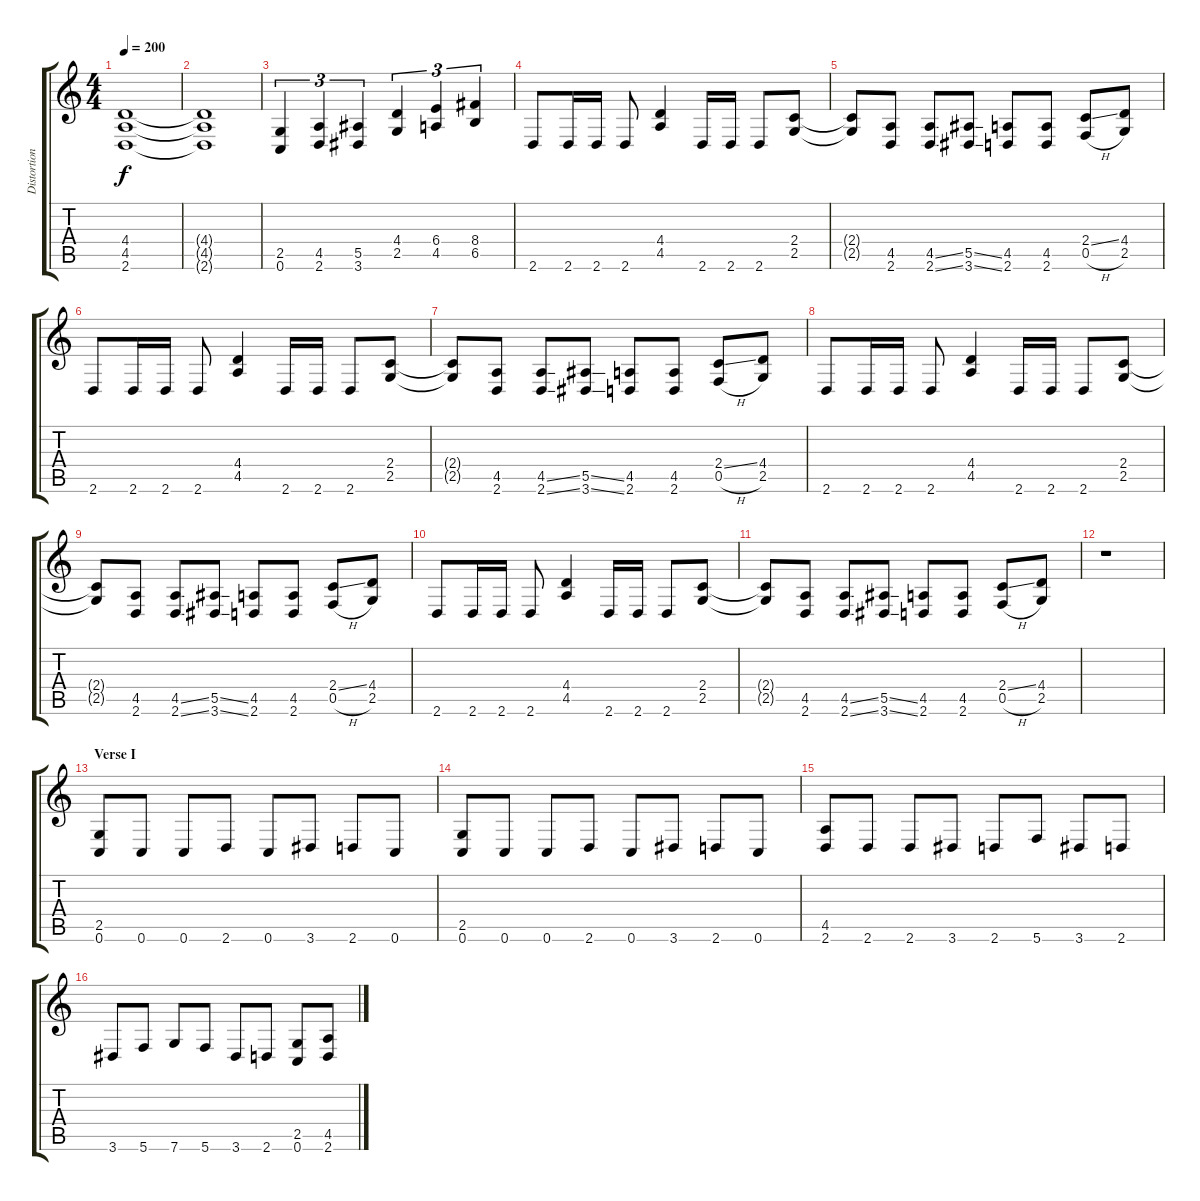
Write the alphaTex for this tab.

\track ("Distortion Rhytm" "Distortion") {instrument distortionguitar}
\staff {score tabs}
\tuning (C4 G3 Eb3 Bb2 F2 C2) {hide}
\ts (4 4)
\tempo 200
\clef g2
\ks c
(4.4 4.5 2.6).1{dy f} |
(4.4{t} 4.5{t} 2.6{t}).1 |
(2.5 0.6).4{tu (3 2)} (4.5 2.6).4{tu (3 2)} (5.5 3.6).4{tu (3 2)} (4.4 2.5).4{tu (3 2)} (6.4 4.5).4{tu (3 2)} (8.4 6.5).4{tu (3 2)} |
2.6.8 2.6.16 2.6.16 2.6.8 (4.4 4.5).4 2.6.16 2.6.16 2.6.8 (2.4 2.5).8 |
(2.4{t} 2.5{t}).8 (4.5 2.6).8 (4.5{ss} 2.6{ss}).8 (5.5{ss} 3.6{ss}).8 (4.5 2.6).8 (4.5 2.6).8 (2.4{ss} 0.5{h}).8 (4.4 2.5).8 |
2.6.8 2.6.16 2.6.16 2.6.8 (4.4 4.5).4 2.6.16 2.6.16 2.6.8 (2.4 2.5).8 |
(2.4{t} 2.5{t}).8 (4.5 2.6).8 (4.5{ss} 2.6{ss}).8 (5.5{ss} 3.6{ss}).8 (4.5 2.6).8 (4.5 2.6).8 (2.4{ss} 0.5{h}).8 (4.4 2.5).8 |
2.6.8 2.6.16 2.6.16 2.6.8 (4.4 4.5).4 2.6.16 2.6.16 2.6.8 (2.4 2.5).8 |
(2.4{t} 2.5{t}).8 (4.5 2.6).8 (4.5{ss} 2.6{ss}).8 (5.5{ss} 3.6{ss}).8 (4.5 2.6).8 (4.5 2.6).8 (2.4{ss} 0.5{h}).8 (4.4 2.5).8 |
2.6.8 2.6.16 2.6.16 2.6.8 (4.4 4.5).4 2.6.16 2.6.16 2.6.8 (2.4 2.5).8 |
(2.4{t} 2.5{t}).8 (4.5 2.6).8 (4.5{ss} 2.6{ss}).8 (5.5{ss} 3.6{ss}).8 (4.5 2.6).8 (4.5 2.6).8 (2.4{ss} 0.5{h}).8 (4.4 2.5).8 |
r.1 |
\section ("" "Verse I")
(2.5 0.6).8 0.6.8 0.6.8 2.6.8 0.6.8 3.6.8 2.6.8 0.6.8 |
(2.5 0.6).8 0.6.8 0.6.8 2.6.8 0.6.8 3.6.8 2.6.8 0.6.8 |
(4.5 2.6).8 2.6.8 2.6.8 3.6.8 2.6.8 5.6.8 3.6.8 2.6.8 |
3.6.8 5.6.8 7.6.8 5.6.8 3.6.8 2.6.8 (2.5 0.6).8 (4.5 2.6).8
